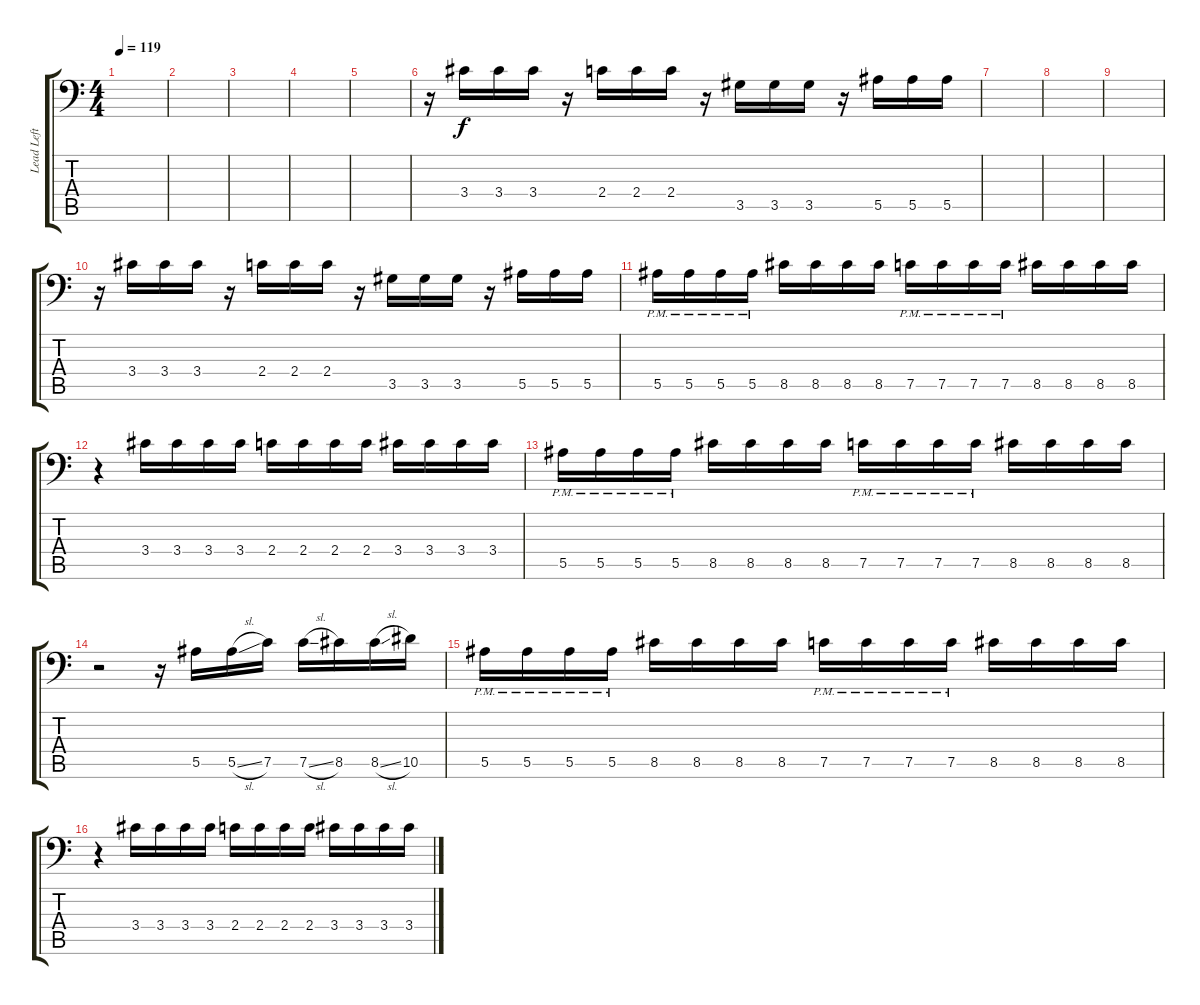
\track ("Lead Left 1" "Lead Left ") {instrument distortionguitar}
\staff {score tabs}
\tuning (C4 G3 Eb3 Bb2 F2 Bb1) {hide}
\ts (4 4)
\tempo 119
\clef f4
\ks c
|
|
|
|
|
r.16 3.4.16 3.4.16 3.4.16 r.16 2.4.16 2.4.16 2.4.16 r.16 3.5.16 3.5.16 3.5.16 r.16 5.5.16 5.5.16 5.5.16 |
|
|
|
r.16 3.4.16 3.4.16 3.4.16 r.16 2.4.16 2.4.16 2.4.16 r.16 3.5.16 3.5.16 3.5.16 r.16 5.5.16 5.5.16 5.5.16 |
5.5{pm}.16 5.5{pm}.16 5.5{pm}.16 5.5{pm}.16 8.5.16 8.5.16 8.5.16 8.5.16 7.5{pm}.16 7.5{pm}.16 7.5{pm}.16 7.5{pm}.16 8.5.16 8.5.16 8.5.16 8.5.16 |
r.4 3.4.16 3.4.16 3.4.16 3.4.16 2.4.16 2.4.16 2.4.16 2.4.16 3.4.16 3.4.16 3.4.16 3.4.16 |
5.5{pm}.16 5.5{pm}.16 5.5{pm}.16 5.5{pm}.16 8.5.16 8.5.16 8.5.16 8.5.16 7.5{pm}.16 7.5{pm}.16 7.5{pm}.16 7.5{pm}.16 8.5.16 8.5.16 8.5.16 8.5.16 |
r.2 r.16 5.5.16 5.5{sl}.16 7.5.16 7.5{sl}.16 8.5.16 8.5{sl}.16 10.5.16 |
5.5{pm}.16 5.5{pm}.16 5.5{pm}.16 5.5{pm}.16 8.5.16 8.5.16 8.5.16 8.5.16 7.5{pm}.16 7.5{pm}.16 7.5{pm}.16 7.5{pm}.16 8.5.16 8.5.16 8.5.16 8.5.16 |
r.4 3.4.16 3.4.16 3.4.16 3.4.16 2.4.16 2.4.16 2.4.16 2.4.16 3.4.16 3.4.16 3.4.16 3.4.16
